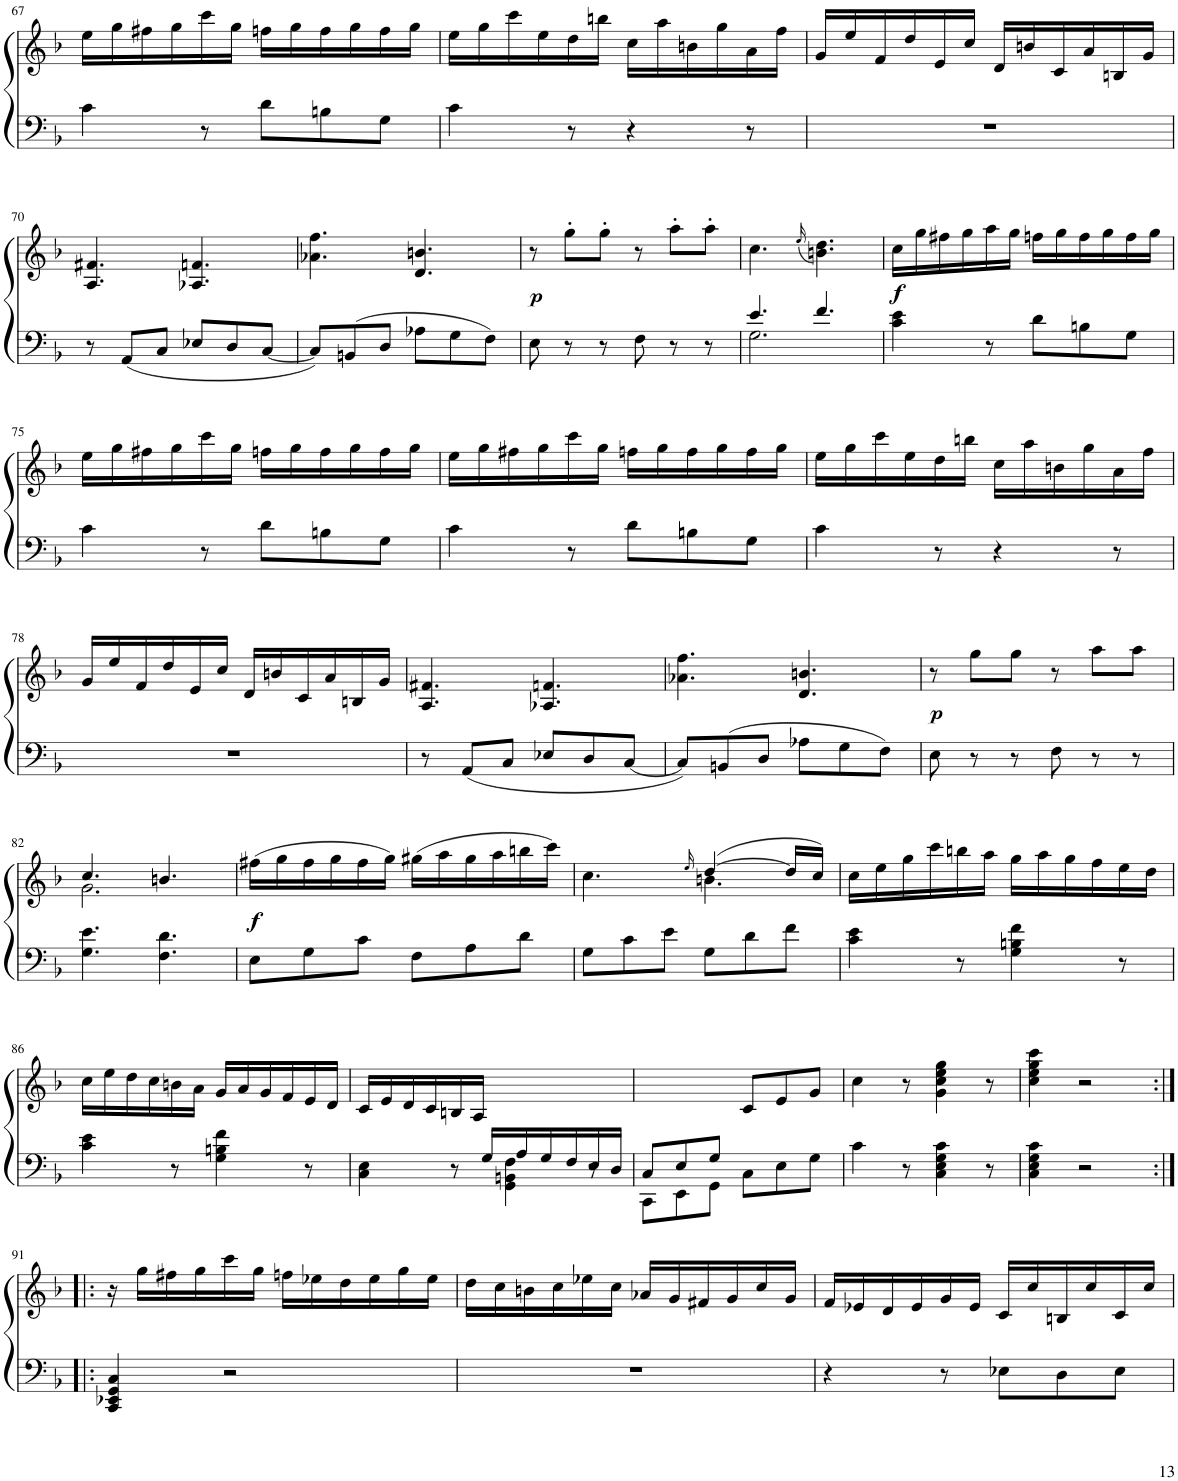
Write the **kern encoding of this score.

**kern	**kern	**dynam
*part1	*part1	*part1
*staff2	*staff1	*staff1/2
*I"Piano	*	*
*I'Pno.	*	*
!!LO:PB:g=z
*clefF4	*clefG2	*
*k[b-]	*k[b-]	*
*M6/8	*M6/8	*
=67	=67	=67
4c\	16ee\LL	.
.	16gg\	.
.	16ff#X\	.
.	16gg\	.
8r	16ccc\	.
.	16gg\JJ	.
8d\L	16ffn\LL	.
.	16gg\	.
8Bn\	16ff\	.
.	16gg\	.
8G\J	16ff\	.
.	16gg\JJ	.
=68	=68	=68
4c\	16ee\LL	.
.	16gg\	.
.	16ccc\	.
.	16ee\	.
8r	16dd\	.
.	16bbn\JJ	.
4r	16cc\LL	.
.	16aa\	.
.	16bn\	.
.	16gg\	.
8r	16a\	.
.	16ff\JJ	.
=69	=69	=69
2.r	16g/LL	.
.	16ee/	.
.	16f/	.
.	16dd/	.
.	16e/	.
.	16cc/JJ	.
.	16d/LL	.
.	16bn/	.
.	16c/	.
.	16a/	.
.	16Bn/	.
.	16g/JJ	.
!!LO:LB:g=z
=70	=70	=70
8r	4.A/ 4.f#X/	.
8AA/L	.	.
8C/J	.	.
8E-X/L	4.A-X/ 4.fn/	.
8D/	.	.
[8C/J	.	.
=71	=71	=71
8C/L]	4.a-X\ 4.ff\	.
8BBn/	.	.
8D/J	.	.
8A-X\L	4.d/ 4.bn/	.
8G\	.	.
8F\J	.	.
=72	=72	=72
!	!	!LO:DY:b
8E\	8r	p
8r	8gg'\L	.
8r	8gg'\J	.
8F\	8r	.
8r	8aa'\L	.
8r	8aa'\J	.
=73	=73	=73
*^	*	*
4.e/	2.G\	4.cc\	.
.	.	(16qee/	.
4.f/	.	4.bn\ 4.dd\)	.
*v	*v	*	*
=74	=74	=74
!	!	!LO:DY:b
4c\ 4e\	16cc\LL	f
.	16gg\	.
.	16ff#X\	.
.	16gg\	.
8r	16aa\	.
.	16gg\JJ	.
8d\L	16ffn\LL	.
.	16gg\	.
8Bn\	16ff\	.
.	16gg\	.
8G\J	16ff\	.
.	16gg\JJ	.
!!LO:LB:g=z
=75	=75	=75
4c\	16ee\LL	.
.	16gg\	.
.	16ff#X\	.
.	16gg\	.
8r	16ccc\	.
.	16gg\JJ	.
8d\L	16ffn\LL	.
.	16gg\	.
8Bn\	16ff\	.
.	16gg\	.
8G\J	16ff\	.
.	16gg\JJ	.
=76	=76	=76
4c\	16ee\LL	.
.	16gg\	.
.	16ff#X\	.
.	16gg\	.
8r	16ccc\	.
.	16gg\JJ	.
8d\L	16ffn\LL	.
.	16gg\	.
8Bn\	16ff\	.
.	16gg\	.
8G\J	16ff\	.
.	16gg\JJ	.
=77	=77	=77
4c\	16ee\LL	.
.	16gg\	.
.	16ccc\	.
.	16ee\	.
8r	16dd\	.
.	16bbn\JJ	.
4r	16cc\LL	.
.	16aa\	.
.	16bn\	.
.	16gg\	.
8r	16a\	.
.	16ff\JJ	.
!!LO:LB:g=z
=78	=78	=78
2.r	16g/LL	.
.	16ee/	.
.	16f/	.
.	16dd/	.
.	16e/	.
.	16cc/JJ	.
.	16d/LL	.
.	16bn/	.
.	16c/	.
.	16a/	.
.	16Bn/	.
.	16g/JJ	.
=79	=79	=79
8r	4.A/ 4.f#X/	.
8AA/L	.	.
8C/J	.	.
8E-X/L	4.A-X/ 4.fn/	.
8D/	.	.
[8C/J	.	.
=80	=80	=80
8C/L]	4.a-X\ 4.ff\	.
8BBn/	.	.
8D/J	.	.
8A-X\L	4.d/ 4.bn/	.
8G\	.	.
8F\J	.	.
=81	=81	=81
!	!	!LO:DY:b
8E\	8r	p
8r	8gg\L	.
8r	8gg\J	.
8F\	8r	.
8r	8aa\L	.
8r	8aa\J	.
!!LO:LB:g=z
=82	=82	=82
*	*^	*
4.G\ 4.e\	4.cc/	2.g\	.
4.F\ 4.d\	4.bn/	.	.
*	*v	*v	*
=83	=83	=83
!	!	!LO:DY:b
8E\L	(16ff#X\LL	f
.	16gg\	.
8G\	16ff#\	.
.	16gg\	.
8c\J	16ff#\	.
.	16gg\JJ)	.
8F\L	(16gg#X\LL	.
.	16aa\	.
8A\	16gg#\	.
.	16aa\	.
8d\J	16bbn\	.
.	16ccc\JJ)	.
=84	=84	=84
*	*^	*
8G\L	4.cc\	4.ryy	.
8c\	.	.	.
8e\J	.	.	.
.	16qee/	.	.
8G\L	([4dd/	4.bn\	.
8d\	.	.	.
8f\J	16dd/LL]	.	.
.	16cc/JJ)	.	.
*	*v	*v	*
=85	=85	=85
4c\ 4e\	16cc\LL	.
.	16ee\	.
.	16gg\	.
.	16ccc\	.
8r	16bbn\	.
.	16aa\JJ	.
4G\ 4Bn\ 4f\	16gg\LL	.
.	16aa\	.
.	16gg\	.
.	16ff\	.
8r	16ee\	.
.	16dd\JJ	.
!!LO:LB:g=z
=86	=86	=86
4c\ 4e\	16cc\LL	.
.	16ee\	.
.	16dd\	.
.	16cc\	.
8r	16bn\	.
.	16a\JJ	.
4G\ 4Bn\ 4f\	16g/LL	.
.	16a/	.
.	16g/	.
.	16f/	.
8r	16e/	.
.	16d/JJ	.
=87	=87	=87
*^	*	*
4.ryy	4C\ 4E\	16c/LL	.
.	.	16e/	.
.	.	16d/	.
.	.	16c/	.
.	8r	16Bn/	.
.	.	16A/JJ	.
16G/LL	4GG\ 4BBn\ 4F\	4.ryy	.
16A/	.	.	.
16G/	.	.	.
16F/	.	.	.
16E/	8r	.	.
16D/JJ	.	.	.
=88	=88	=88	=88
8C/L	8CC\L	4.ryy	.
8E/	8EE\	.	.
8G/J	8GG\J	.	.
4.ryy	8C\L	8c/L	.
.	8E\	8e/	.
.	8G\J	8g/J	.
*v	*v	*	*
=89	=89	=89
4c\	4cc\	.
8r	8r	.
4C\ 4E\ 4G\ 4c\	4g\ 4cc\ 4ee\ 4gg\	.
8r	8r	.
=90	=90	=90
4C\ 4E\ 4G\ 4c\	4cc\ 4ee\ 4gg\ 4ccc\	.
2r	2r	.
!!LO:LB:g=z
=91:|!|:	=91:|!|:	=91:|!|:
4CC/ 4EE-X/ 4GG/ 4C/	16r	.
.	16gg\LL	.
.	16ff#X\	.
.	16gg\	.
2r	16ccc\	.
.	16gg\JJ	.
.	16ffn\LL	.
.	16ee-X\	.
.	16dd\	.
.	16ee-\	.
.	16gg\	.
.	16ee-\JJ	.
=92	=92	=92
2.r	16dd\LL	.
.	16cc\	.
.	16bn\	.
.	16cc\	.
.	16ee-X\	.
.	16cc\JJ	.
.	16a-X/LL	.
.	16g/	.
.	16f#X/	.
.	16g/	.
.	16cc/	.
.	16g/JJ	.
=93	=93	=93
4r	16f/LL	.
.	16e-X/	.
.	16d/	.
.	16e-/	.
8r	16g/	.
.	16e-/JJ	.
8E-X\L	16c/LL	.
.	16cc/	.
8D\	16Bn/	.
.	16cc/	.
8E-\J	16c/	.
.	16cc/JJ	.
=	=	=
*-	*-	*-
